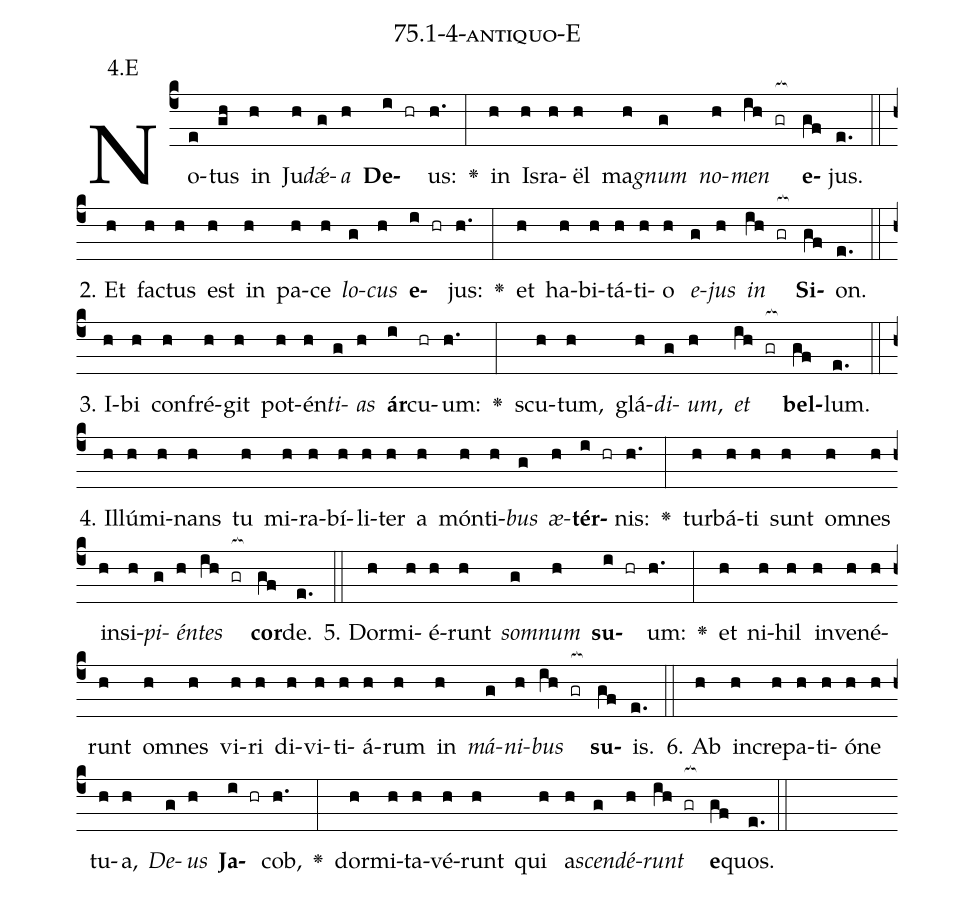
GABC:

name: 75.1-4-antiquo-E;
annotation: 4.E;
%%
(c4)No(e)tus(gh) in(h) Ju(h)<i>dǽ</i>(g)<i>a</i>(h) <b>De</b>(i hr)us:(h.) <v>\greheightstar</v>(:) in(h) Is(h)ra(h)ël(h) ma(h)<i>gnum</i>(g) <i>no</i>(h)<i>men</i>(ih gr[ocb:1{]) <b>e</b>(gf[ocb:0}])jus.(e.) (::)
2. Et(h) fac(h)tus(h) est(h) in(h) pa(h)ce(h) <i>lo</i>(g)<i>cus</i>(h) <b>e</b>(i hr)jus:(h.) <v>\greheightstar</v>(:) et(h) ha(h)bi(h)tá(h)ti(h)o(h) <i>e</i>(g)<i>jus</i>(h) <i>in</i>(ih gr[ocb:1{]) <b>Si</b>(gf[ocb:0}])on.(e.) (::)
3. I(h)bi(h) con(h)fré(h)git(h) pot(h)én(h)<i>ti</i>(g)<i>as</i>(h) <b>ár</b>(i)cu(hr)um:(h.) <v>\greheightstar</v>(:) scu(h)tum,(h) glá(h)<i>di</i>(g)<i>um</i>,(h) <i>et</i>(ih gr[ocb:1{]) <b>bel</b>(gf[ocb:0}])lum.(e.) (::)
4. Il(h)lú(h)mi(h)nans(h) tu(h) mi(h)ra(h)bí(h)li(h)ter(h) a(h) món(h)ti(h)<i>bus</i>(g) <i>æ</i>(h)<b>tér</b>(i hr)nis:(h.) <v>\greheightstar</v>(:) tur(h)bá(h)ti(h) sunt(h) om(h)nes(h) in(h)si(h)<i>pi</i>(g)<i>én</i>(h)<i>tes</i>(ih gr[ocb:1{]) <b>cor</b>(gf[ocb:0}])de.(e.) (::)
5. Dor(h)mi(h)é(h)runt(h) <i>som</i>(g)<i>num</i>(h) <b>su</b>(i hr)um:(h.) <v>\greheightstar</v>(:) et(h) ni(h)hil(h) in(h)ve(h)né(h)runt(h) om(h)nes(h) vi(h)ri(h) di(h)vi(h)ti(h)á(h)rum(h) in(h) <i>má</i>(g)<i>ni</i>(h)<i>bus</i>(ih gr[ocb:1{]) <b>su</b>(gf[ocb:0}])is.(e.) (::)
6. Ab(h) in(h)cre(h)pa(h)ti(h)ó(h)ne(h) tu(h)a,(h) <i>De</i>(g)<i>us</i>(h) <b>Ja</b>(i hr)cob,(h.) <v>\greheightstar</v>(:) dor(h)mi(h)ta(h)vé(h)runt(h) qui(h) a(h)<i>scen</i>(g)<i>dé</i>(h)<i>runt</i>(ih gr[ocb:1{]) <b>e</b>(gf[ocb:0}])quos.(e.) (::)
